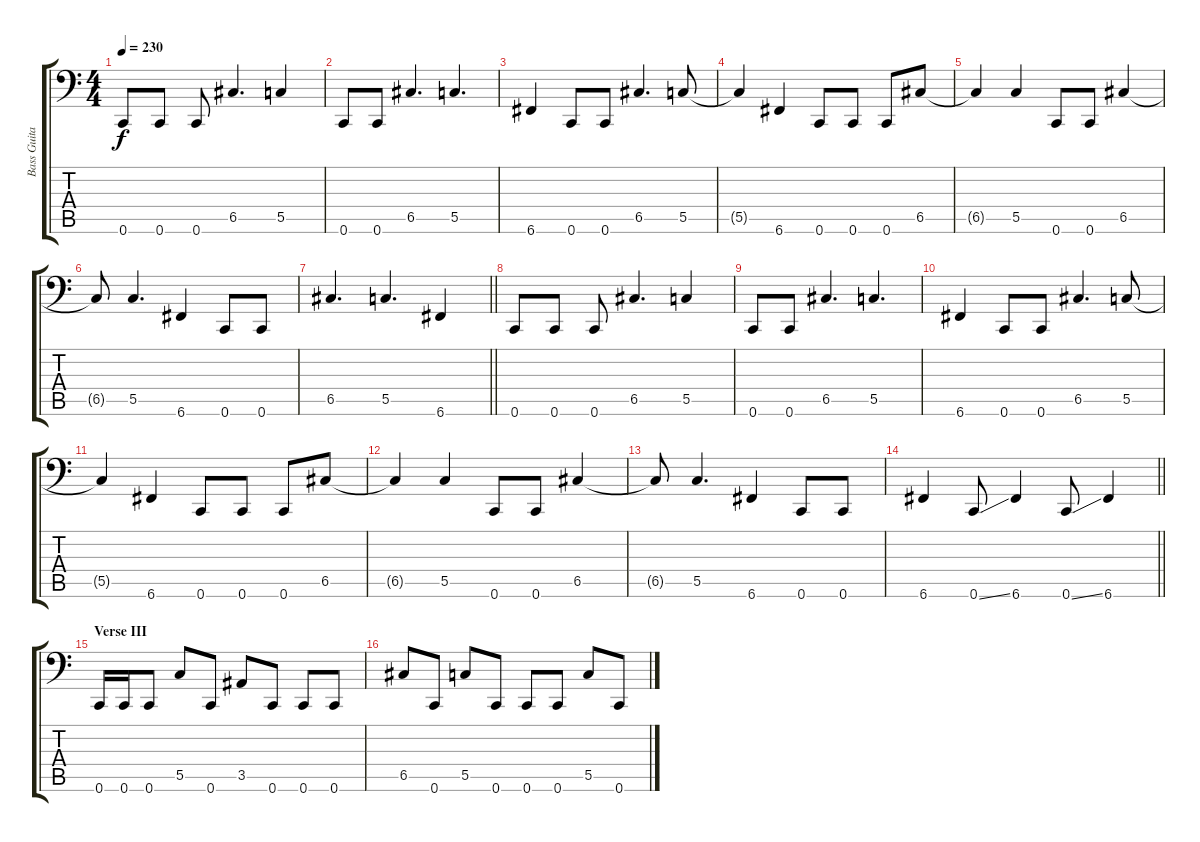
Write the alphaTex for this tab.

\track ("Bass Guitar" "Bass Guita") {instrument electricbassfinger}
\staff {score tabs}
\tuning (D3 A2 F2 C2 G1 C1) {hide}
\ts (4 4)
\tempo 230
\clef f4
\ks c
0.6.8{dy f} 0.6.8 0.6.8 6.5.4{d} 5.5.4 |
0.6.8 0.6.8 6.5.4{d} 5.5.4{d} |
6.6.4 0.6.8 0.6.8 6.5.4{d} 5.5.8 |
5.5{t}.4 6.6.4 0.6.8 0.6.8 0.6.8 6.5.8 |
6.5{t}.4 5.5.4 0.6.8 0.6.8 6.5.4 |
6.5{t}.8 5.5.4{d} 6.6.4 0.6.8 0.6.8 |
\barLineRight lightlight
6.5.4{d} 5.5.4{d} 6.6.4 |
0.6.8 0.6.8 0.6.8 6.5.4{d} 5.5.4 |
0.6.8 0.6.8 6.5.4{d} 5.5.4{d} |
6.6.4 0.6.8 0.6.8 6.5.4{d} 5.5.8 |
5.5{t}.4 6.6.4 0.6.8 0.6.8 0.6.8 6.5.8 |
6.5{t}.4 5.5.4 0.6.8 0.6.8 6.5.4 |
6.5{t}.8 5.5.4{d} 6.6.4 0.6.8 0.6.8 |
\barLineRight lightlight
6.6.4 0.6{ss}.8 6.6.4 0.6{ss}.8 6.6.4 |
\section ("" "Verse III")
0.6.16 0.6.16 0.6.8 5.5.8 0.6.8 3.5.8 0.6.8 0.6.8 0.6.8 |
6.5.8 0.6.8 5.5.8 0.6.8 0.6.8 0.6.8 5.5.8 0.6.8
